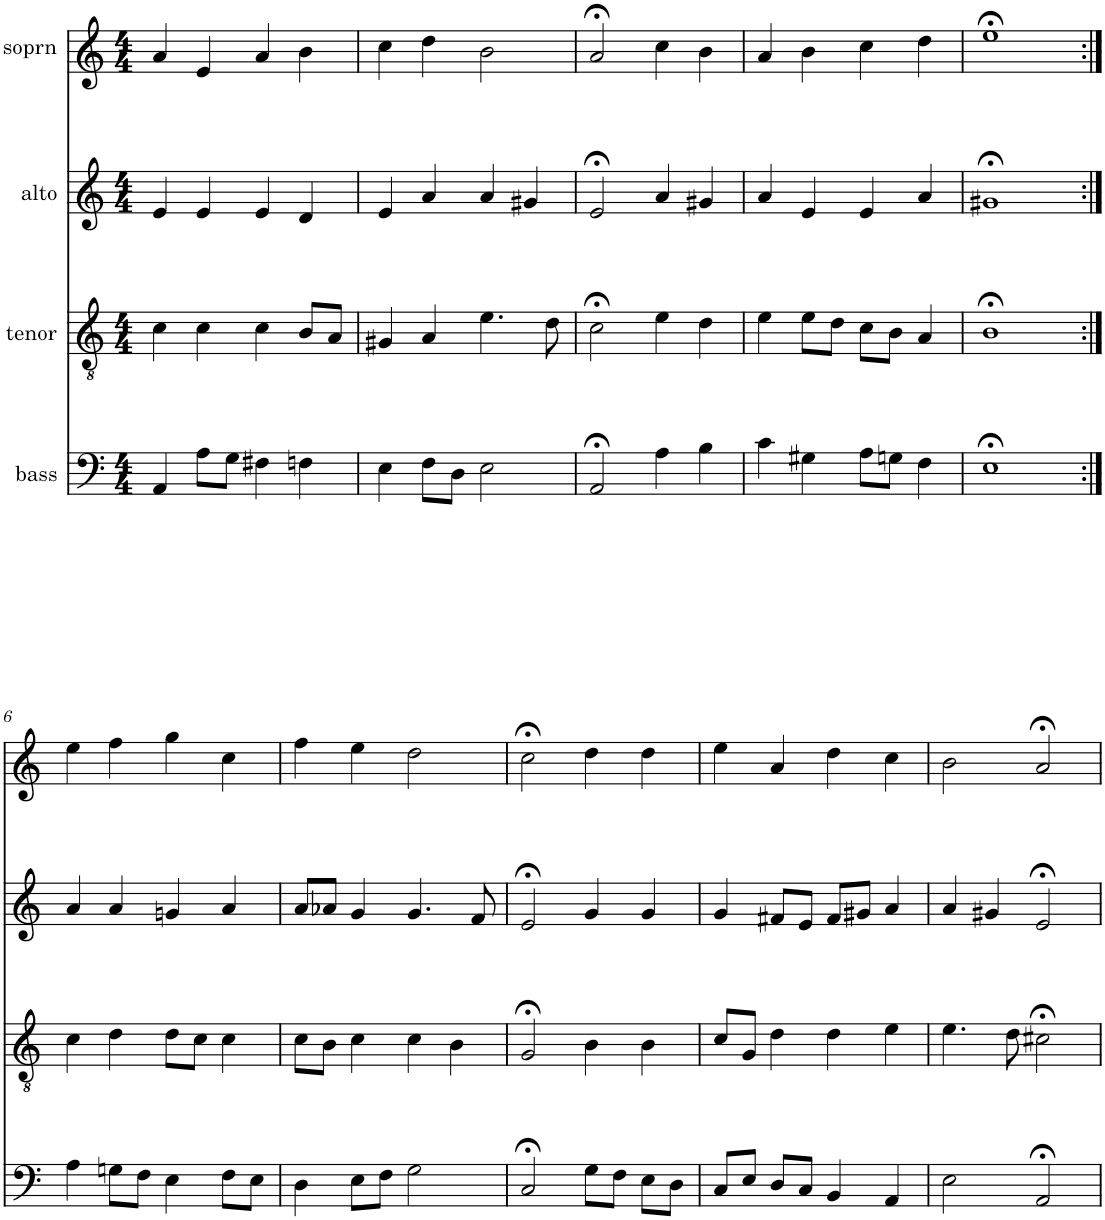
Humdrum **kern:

**kern	**kern	**kern	**kern
*part4	*part3	*part2	*part1
*staff4	*staff3	*staff2	*staff1
*I"bass	*I"tenor	*I"alto	*I"soprn
*clefF4	*clefGv2	*clefG2	*clefG2
*k[]	*k[]	*k[]	*k[]
*M4/4	*M4/4	*M4/4	*M4/4
=1	=1	=1	=1
4AA/	4c\	4e/	4a/
8A\L	4c\	4e/	4e/
8G\J	.	.	.
4F#X\	4c\	4e/	4a/
4Fn\	8B/L	4d/	4b\
.	8A/J	.	.
=2	=2	=2	=2
4E\	4G#X/	4e/	4cc\
8F\L	4A/	4a/	4dd\
8D\J	.	.	.
2E\	4.e\	4a/	2b\
.	.	4g#X/	.
.	8d\	.	.
=3	=3	=3	=3
2AA;</	2c;<\	2e;</	2a;</
4A\	4e\	4a/	4cc\
4B\	4d\	4g#X/	4b\
=4	=4	=4	=4
4c\	4e\	4a/	4a/
4G#X\	8e\L	4e/	4b\
.	8d\J	.	.
8A\L	8c\L	4e/	4cc\
8Gn\J	8B\J	.	.
4F\	4A/	4a/	4dd\
=5	=5	=5	=5
1E;<	1B;<	1g#X;<	1ee;<
!!LO:LB:g=z
=6:|!	=6:|!	=6:|!	=6:|!
4A\	4c\	4a/	4ee\
8Gn\L	4d\	4a/	4ff\
8F\J	.	.	.
4E\	8d\L	4gn/	4gg\
.	8c\J	.	.
8F\L	4c\	4a/	4cc\
8E\J	.	.	.
=7	=7	=7	=7
4D\	8c\L	8a/L	4ff\
.	8B\J	8a-X/J	.
8E\L	4c\	4g/	4ee\
8F\J	.	.	.
2G\	4c\	4.g/	2dd\
.	4B\	.	.
.	.	8f/	.
=8	=8	=8	=8
2C;</	2G;</	2e;</	2cc;<\
8G\L	4B\	4g/	4dd\
8F\J	.	.	.
8E\L	4B\	4g/	4dd\
8D\J	.	.	.
=9	=9	=9	=9
8C/L	8c/L	4g/	4ee\
8E/J	8G/J	.	.
8D/L	4d\	8f#X/L	4a/
8C/J	.	8e/J	.
4BB/	4d\	8f#/L	4dd\
.	.	8g#X/J	.
4AA/	4e\	4a/	4cc\
=10	=10	=10	=10
2E\	4.e\	4a/	2b\
.	.	4g#X/	.
.	8d\	.	.
2AA;</	2c#X;<\	2e;</	2a;</
=	=	=	=
*-	*-	*-	*-
